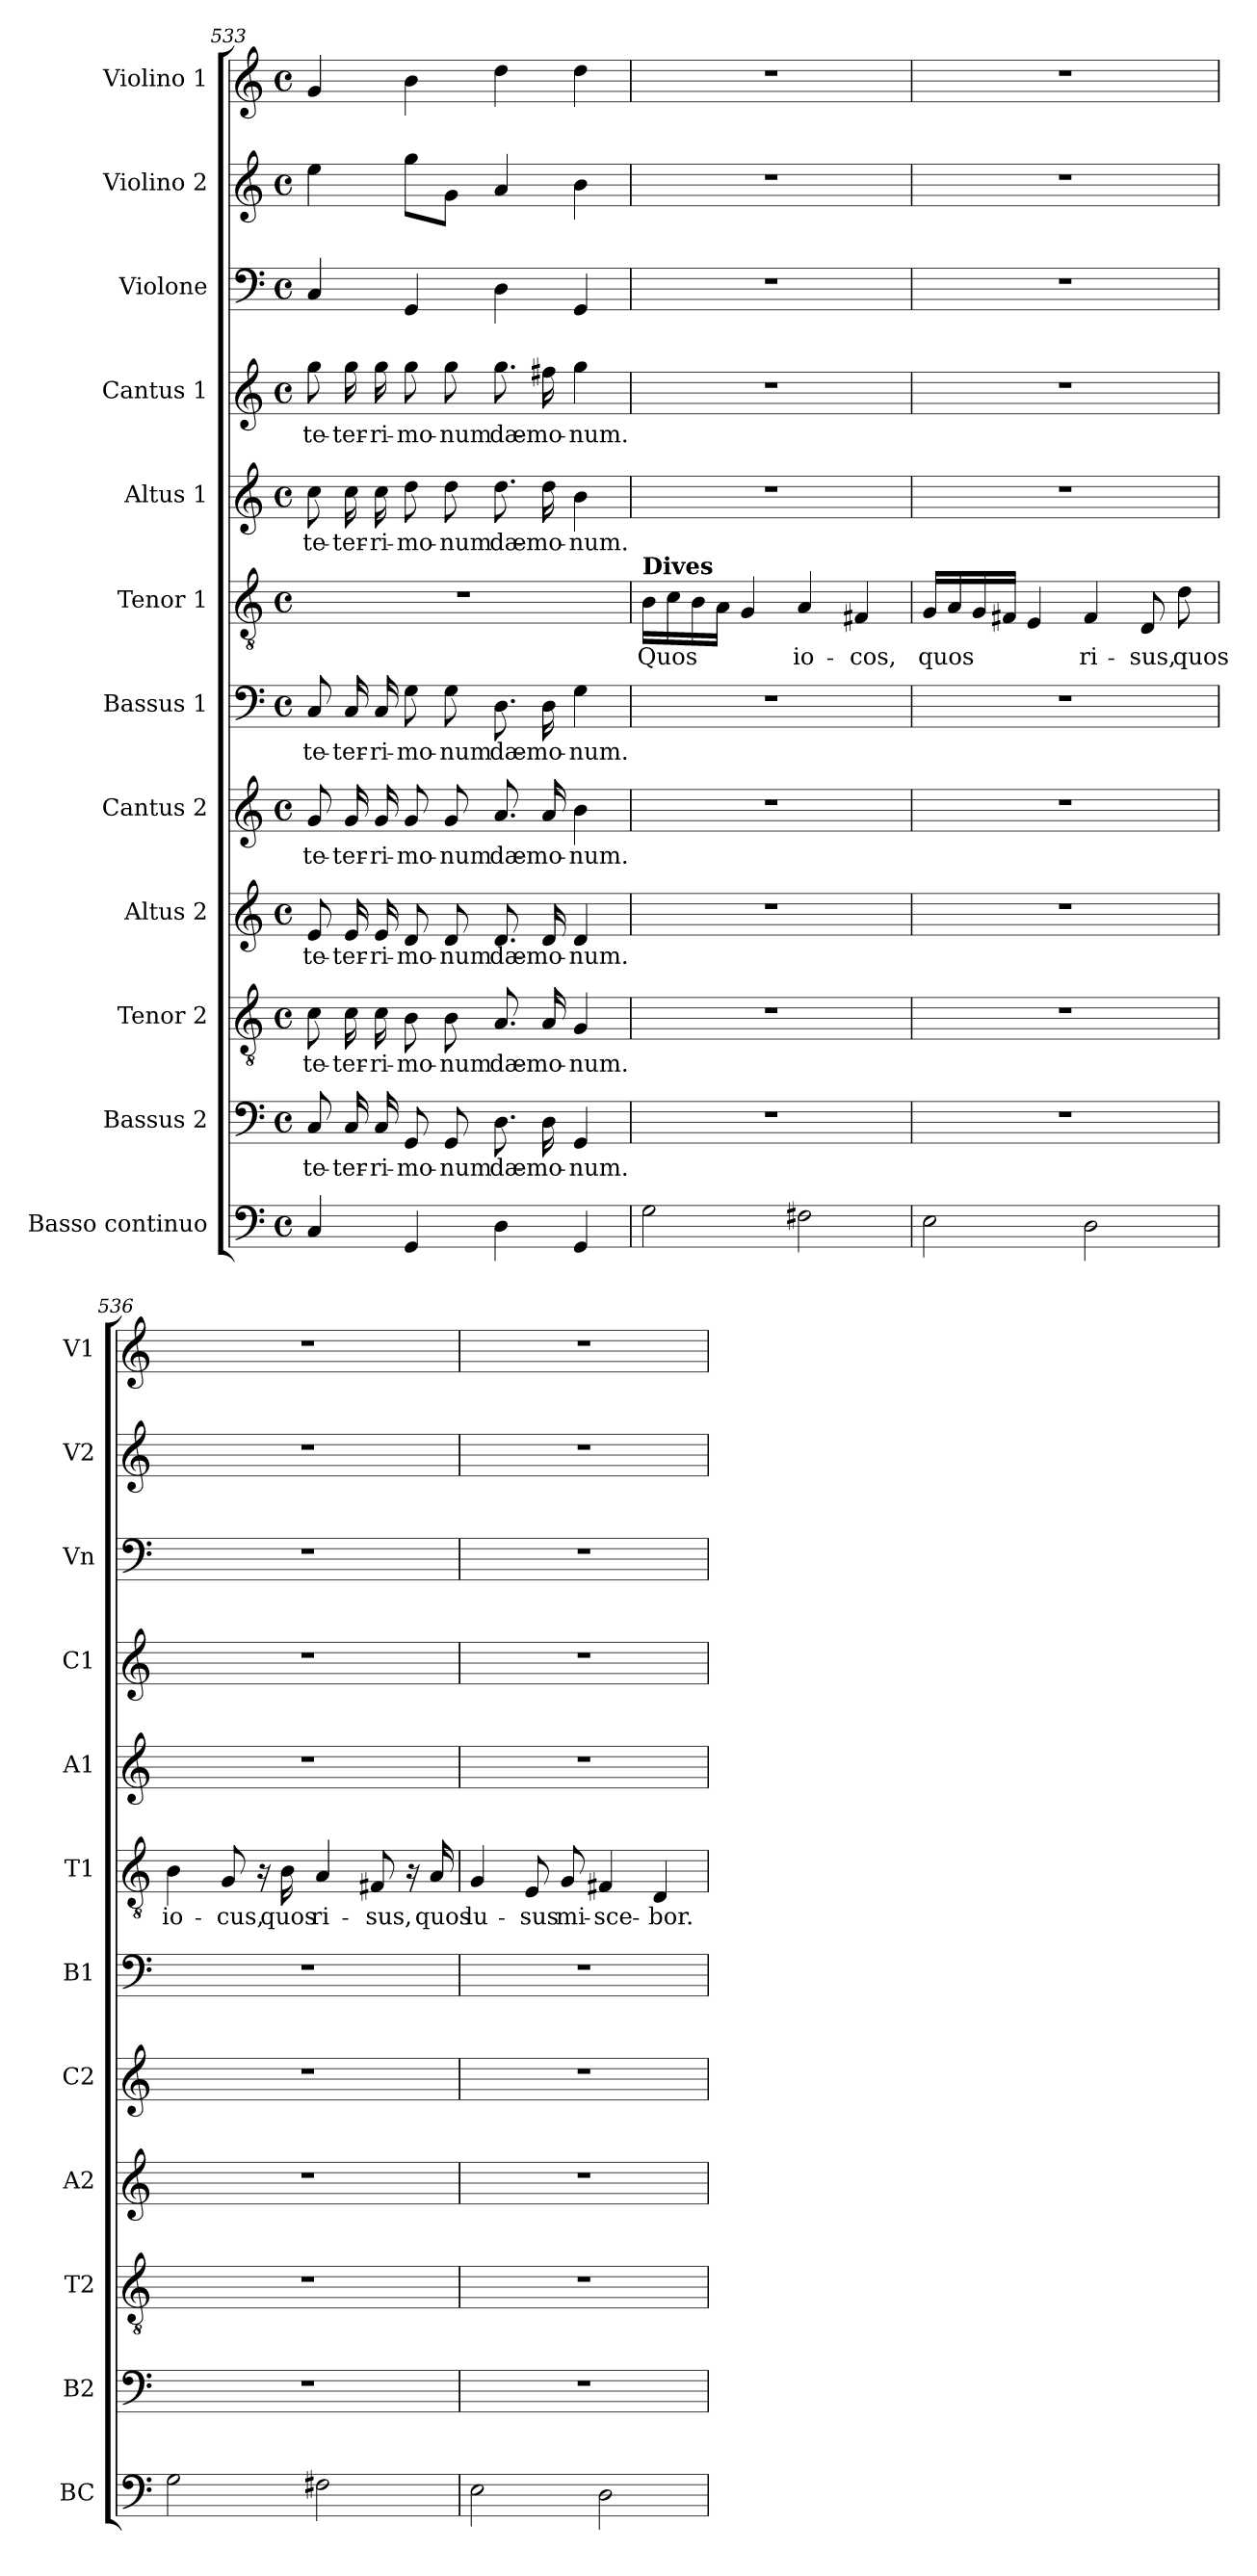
**kern	**kern	**text	**kern	**text	**kern	**text	**kern	**text	**kern	**text	**kern	**text	**kern	**text	**kern	**text	**kern	**kern	**kern
*part12	*part11	*part11	*part10	*part10	*part9	*part9	*part8	*part8	*part7	*part7	*part6	*part6	*part5	*part5	*part4	*part4	*part3	*part2	*part1
*staff12	*staff11	*staff11	*staff10	*staff10	*staff9	*staff9	*staff8	*staff8	*staff7	*staff7	*staff6	*staff6	*staff5	*staff5	*staff4	*staff4	*staff3	*staff2	*staff1
*I"Basso continuo	*I"Bassus 2	*	*I"Tenor 2	*	*I"Altus 2	*	*I"Cantus 2	*	*I"Bassus 1	*	*I"Tenor 1	*	*I"Altus 1	*	*I"Cantus 1	*	*I"Violone	*I"Violino 2	*I"Violino 1
*I'BC	*I'B2	*	*I'T2	*	*I'A2	*	*I'C2	*	*I'B1	*	*I'T1	*	*I'A1	*	*I'C1	*	*I'Vn	*I'V2	*I'V1
*clefF4	*clefF4	*	*clefGv2	*	*clefG2	*	*clefG2	*	*clefF4	*	*clefGv2	*	*clefG2	*	*clefG2	*	*clefF4	*clefG2	*clefG2
*ITrd7c12	*	*	*	*	*	*	*	*	*	*	*	*	*	*	*	*	*ITrd7c12	*	*
*k[]	*k[]	*	*k[]	*	*k[]	*	*k[]	*	*k[]	*	*k[]	*	*k[]	*	*k[]	*	*k[]	*k[]	*k[]
*C:	*C:	*	*C:	*	*C:	*	*C:	*	*C:	*	*C:	*	*C:	*	*C:	*	*C:	*C:	*C:
*M4/4	*M4/4	*	*M4/4	*	*M4/4	*	*M4/4	*	*M4/4	*	*M4/4	*	*M4/4	*	*M4/4	*	*M4/4	*M4/4	*M4/4
*met(c)	*met(c)	*	*met(c)	*	*met(c)	*	*met(c)	*	*met(c)	*	*met(c)	*	*met(c)	*	*met(c)	*	*met(c)	*met(c)	*met(c)
=533	=533	=533	=533	=533	=533	=533	=533	=533	=533	=533	=533	=533	=533	=533	=533	=533	=533	=533	=533
!	!	!LO:LY:b	!	!LO:LY:b	!	!LO:LY:b	!	!LO:LY:b	!	!LO:LY:b	!	!	!	!LO:LY:b	!	!LO:LY:b	!	!	!
4CC/	8C/	te-	8c\	te-	8e/	te-	8g/	te-	8C/	te-	1r	.	8cc\	te-	8gg\	te-	4CC/	4ee\	4g/
!	!	!LO:LY:b	!	!LO:LY:b	!	!LO:LY:b	!	!LO:LY:b	!	!LO:LY:b	!	!	!	!LO:LY:b	!	!LO:LY:b	!	!	!
.	16C/	-ter-	16c\	-ter-	16e/	-ter-	16g/	-ter-	16C/	-ter-	.	.	16cc\	-ter-	16gg\	-ter-	.	.	.
!	!	!LO:LY:b	!	!LO:LY:b	!	!LO:LY:b	!	!LO:LY:b	!	!LO:LY:b	!	!	!	!LO:LY:b	!	!LO:LY:b	!	!	!
.	16C/	-ri-	16c\	-ri-	16e/	-ri-	16g/	-ri-	16C/	-ri-	.	.	16cc\	-ri-	16gg\	-ri-	.	.	.
!	!	!LO:LY:b	!	!LO:LY:b	!	!LO:LY:b	!	!LO:LY:b	!	!LO:LY:b	!	!	!	!LO:LY:b	!	!LO:LY:b	!	!	!
4GGG/	8GG/	-mo-	8B\	-mo-	8d/	-mo-	8g/	-mo-	8G\	-mo-	.	.	8dd\	-mo-	8gg\	-mo-	4GGG/	8gg\L	4b\
!	!	!LO:LY:b	!	!LO:LY:b	!	!LO:LY:b	!	!LO:LY:b	!	!LO:LY:b	!	!	!	!LO:LY:b	!	!LO:LY:b	!	!	!
.	8GG/	-num	8B\	-num	8d/	-num	8g/	-num	8G\	-num	.	.	8dd\	-num	8gg\	-num	.	8g\J	.
!	!	!LO:LY:b	!	!LO:LY:b	!	!LO:LY:b	!	!LO:LY:b	!	!LO:LY:b	!	!	!	!LO:LY:b	!	!LO:LY:b	!	!	!
4DD\	8.D\	dæ-	8.A/	dæ-	8.d/	dæ-	8.a/	dæ-	8.D\	dæ-	.	.	8.dd\	dæ-	8.gg\	dæ-	4DD\	4a/	4dd\
!	!	!LO:LY:b	!	!LO:LY:b	!	!LO:LY:b	!	!LO:LY:b	!	!LO:LY:b	!	!	!	!LO:LY:b	!	!LO:LY:b	!	!	!
.	16D\	-mo-	16A/	-mo-	16d/	-mo-	16a/	-mo-	16D\	-mo-	.	.	16dd\	-mo-	16ff#X\	-mo-	.	.	.
!	!	!LO:LY:b	!	!LO:LY:b	!	!LO:LY:b	!	!LO:LY:b	!	!LO:LY:b	!	!	!	!LO:LY:b	!	!LO:LY:b	!	!	!
4GGG/	4GG/	-num.	4G/	-num.	4d/	-num.	4b\	-num.	4G\	-num.	.	.	4b\	-num.	4gg\	-num.	4GGG/	4b\	4dd\
=534	=534	=534	=534	=534	=534	=534	=534	=534	=534	=534	=534	=534	=534	=534	=534	=534	=534	=534	=534
!	!	!	!	!	!	!	!	!	!	!	!LO:TX:a:B:t=Dives	!	!	!	!	!	!	!	!
!	!	!	!	!	!	!	!	!	!	!	!	!LO:LY:b	!	!	!	!	!	!	!
2GG\	1r	.	1r	.	1r	.	1r	.	1r	.	16B\LL	Quos	1r	.	1r	.	1r	1r	1r
.	.	.	.	.	.	.	.	.	.	.	16c\	.	.	.	.	.	.	.	.
.	.	.	.	.	.	.	.	.	.	.	16B\	.	.	.	.	.	.	.	.
.	.	.	.	.	.	.	.	.	.	.	16A\JJ	.	.	.	.	.	.	.	.
.	.	.	.	.	.	.	.	.	.	.	4G/	.	.	.	.	.	.	.	.
!	!	!	!	!	!	!	!	!	!	!	!	!LO:LY:b	!	!	!	!	!	!	!
2FF#X\	.	.	.	.	.	.	.	.	.	.	4A/	io-	.	.	.	.	.	.	.
!	!	!	!	!	!	!	!	!	!	!	!	!LO:LY:b	!	!	!	!	!	!	!
.	.	.	.	.	.	.	.	.	.	.	4F#X/	-cos,	.	.	.	.	.	.	.
!!LO:PB:g=z
=535	=535	=535	=535	=535	=535	=535	=535	=535	=535	=535	=535	=535	=535	=535	=535	=535	=535	=535	=535
!	!	!	!	!	!	!	!	!	!	!	!	!LO:LY:b	!	!	!	!	!	!	!
2EE\	1r	.	1r	.	1r	.	1r	.	1r	.	16G/LL	quos	1r	.	1r	.	1r	1r	1r
.	.	.	.	.	.	.	.	.	.	.	16A/	.	.	.	.	.	.	.	.
.	.	.	.	.	.	.	.	.	.	.	16G/	.	.	.	.	.	.	.	.
.	.	.	.	.	.	.	.	.	.	.	16F#X/JJ	.	.	.	.	.	.	.	.
.	.	.	.	.	.	.	.	.	.	.	4E/	.	.	.	.	.	.	.	.
!	!	!	!	!	!	!	!	!	!	!	!	!LO:LY:b	!	!	!	!	!	!	!
2DD\	.	.	.	.	.	.	.	.	.	.	4F#/	ri-	.	.	.	.	.	.	.
!	!	!	!	!	!	!	!	!	!	!	!	!LO:LY:b	!	!	!	!	!	!	!
.	.	.	.	.	.	.	.	.	.	.	8D/	-sus,	.	.	.	.	.	.	.
!	!	!	!	!	!	!	!	!	!	!	!	!LO:LY:b	!	!	!	!	!	!	!
.	.	.	.	.	.	.	.	.	.	.	8d\	quos	.	.	.	.	.	.	.
=536	=536	=536	=536	=536	=536	=536	=536	=536	=536	=536	=536	=536	=536	=536	=536	=536	=536	=536	=536
!	!	!	!	!	!	!	!	!	!	!	!	!LO:LY:b	!	!	!	!	!	!	!
2GG\	1r	.	1r	.	1r	.	1r	.	1r	.	4B\	io-	1r	.	1r	.	1r	1r	1r
!	!	!	!	!	!	!	!	!	!	!	!	!LO:LY:b	!	!	!	!	!	!	!
.	.	.	.	.	.	.	.	.	.	.	8G/	-cus,	.	.	.	.	.	.	.
.	.	.	.	.	.	.	.	.	.	.	16r	.	.	.	.	.	.	.	.
!	!	!	!	!	!	!	!	!	!	!	!	!LO:LY:b	!	!	!	!	!	!	!
.	.	.	.	.	.	.	.	.	.	.	16B\	quos	.	.	.	.	.	.	.
!	!	!	!	!	!	!	!	!	!	!	!	!LO:LY:b	!	!	!	!	!	!	!
2FF#X\	.	.	.	.	.	.	.	.	.	.	4A/	ri-	.	.	.	.	.	.	.
!	!	!	!	!	!	!	!	!	!	!	!	!LO:LY:b	!	!	!	!	!	!	!
.	.	.	.	.	.	.	.	.	.	.	8F#X/	-sus,	.	.	.	.	.	.	.
.	.	.	.	.	.	.	.	.	.	.	16r	.	.	.	.	.	.	.	.
!	!	!	!	!	!	!	!	!	!	!	!	!LO:LY:b	!	!	!	!	!	!	!
.	.	.	.	.	.	.	.	.	.	.	16A/	quos	.	.	.	.	.	.	.
=537	=537	=537	=537	=537	=537	=537	=537	=537	=537	=537	=537	=537	=537	=537	=537	=537	=537	=537	=537
!	!	!	!	!	!	!	!	!	!	!	!	!LO:LY:b	!	!	!	!	!	!	!
2EE\	1r	.	1r	.	1r	.	1r	.	1r	.	4G/	lu-	1r	.	1r	.	1r	1r	1r
!	!	!	!	!	!	!	!	!	!	!	!	!LO:LY:b	!	!	!	!	!	!	!
.	.	.	.	.	.	.	.	.	.	.	8E/	-sus	.	.	.	.	.	.	.
!	!	!	!	!	!	!	!	!	!	!	!	!LO:LY:b	!	!	!	!	!	!	!
.	.	.	.	.	.	.	.	.	.	.	8G/	mi-	.	.	.	.	.	.	.
!	!	!	!	!	!	!	!	!	!	!	!	!LO:LY:b	!	!	!	!	!	!	!
2DD\	.	.	.	.	.	.	.	.	.	.	4F#X/	-sce-	.	.	.	.	.	.	.
!	!	!	!	!	!	!	!	!	!	!	!	!LO:LY:b	!	!	!	!	!	!	!
.	.	.	.	.	.	.	.	.	.	.	4D/	-bor.	.	.	.	.	.	.	.
=	=	=	=	=	=	=	=	=	=	=	=	=	=	=	=	=	=	=	=
*-	*-	*-	*-	*-	*-	*-	*-	*-	*-	*-	*-	*-	*-	*-	*-	*-	*-	*-	*-
